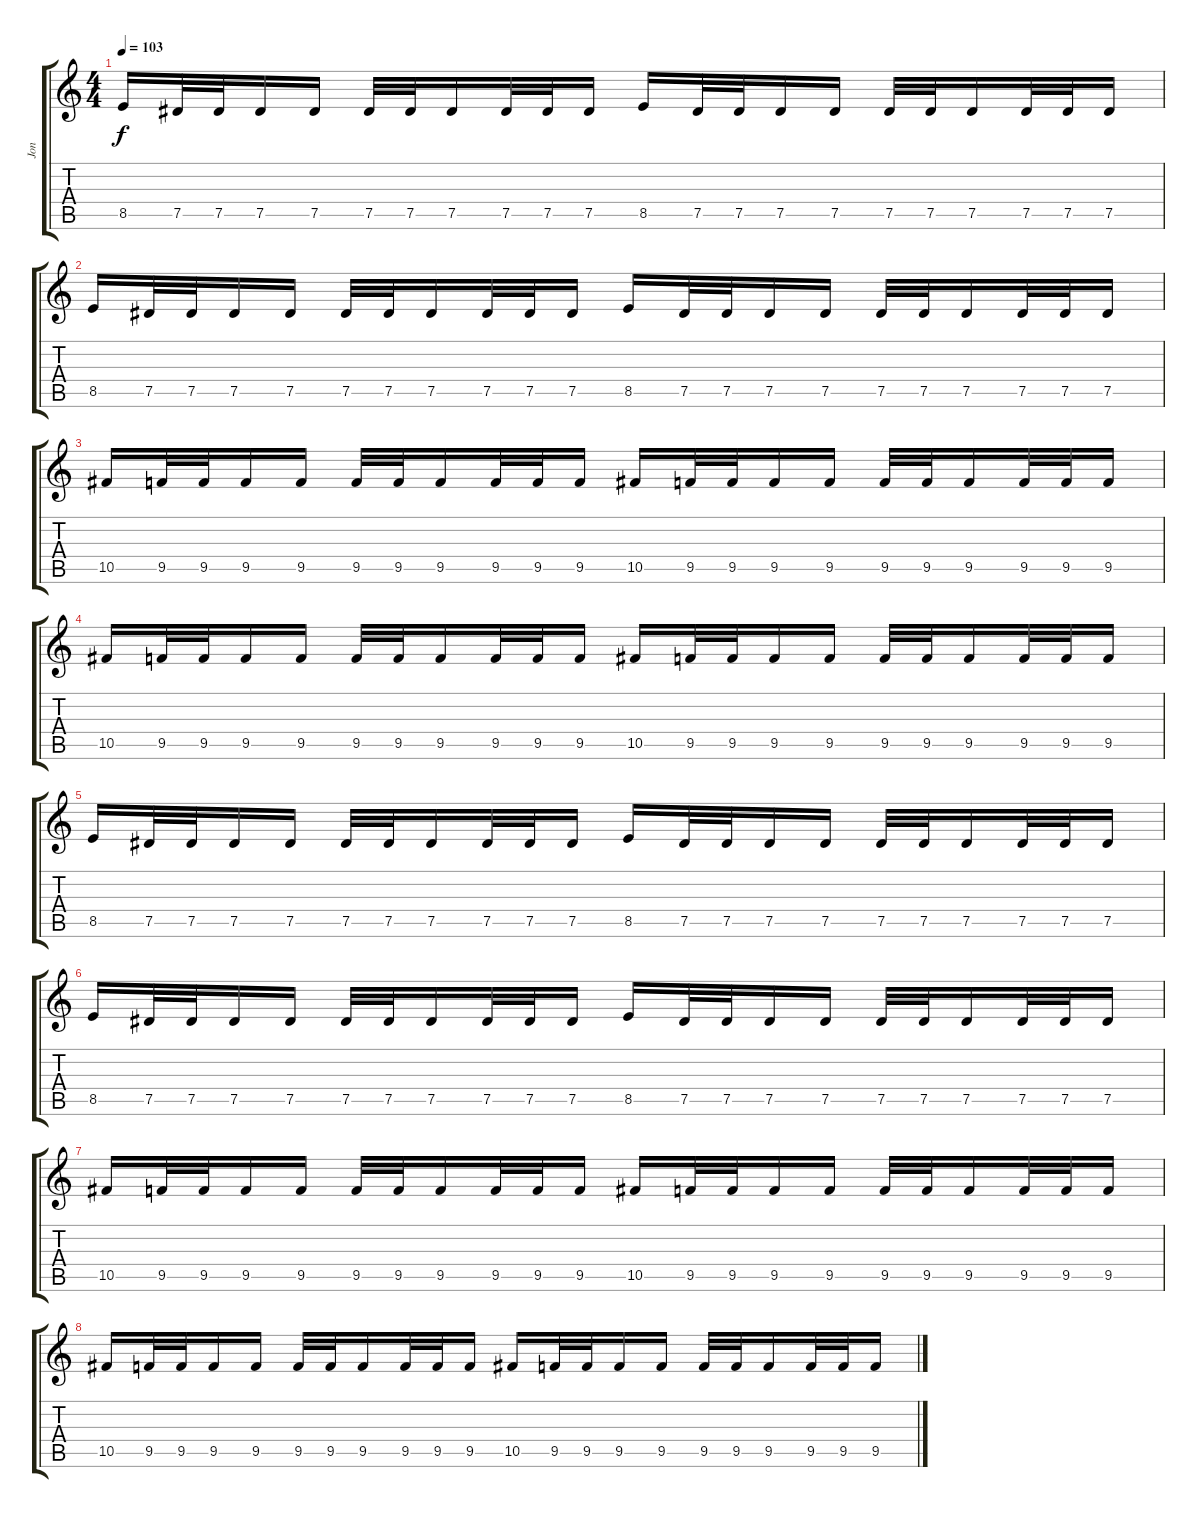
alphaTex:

\track ("Jon" "Jon") {instrument distortionguitar}
\staff {score tabs}
\tuning (Eb4 Bb3 Gb3 Db3 Ab2 Eb2) {hide}
\ts (4 4)
\tempo 103
\clef g2
\ks c
8.5.16{dy f} 7.5.32 7.5.32 7.5.16 7.5.16 7.5.32 7.5.32 7.5.16 7.5.32 7.5.32 7.5.16 8.5.16 7.5.32 7.5.32 7.5.16 7.5.16 7.5.32 7.5.32 7.5.16 7.5.32 7.5.32 7.5.16 |
8.5.16 7.5.32 7.5.32 7.5.16 7.5.16 7.5.32 7.5.32 7.5.16 7.5.32 7.5.32 7.5.16 8.5.16 7.5.32 7.5.32 7.5.16 7.5.16 7.5.32 7.5.32 7.5.16 7.5.32 7.5.32 7.5.16 |
10.5.16 9.5.32 9.5.32 9.5.16 9.5.16 9.5.32 9.5.32 9.5.16 9.5.32 9.5.32 9.5.16 10.5.16 9.5.32 9.5.32 9.5.16 9.5.16 9.5.32 9.5.32 9.5.16 9.5.32 9.5.32 9.5.16 |
10.5.16 9.5.32 9.5.32 9.5.16 9.5.16 9.5.32 9.5.32 9.5.16 9.5.32 9.5.32 9.5.16 10.5.16 9.5.32 9.5.32 9.5.16 9.5.16 9.5.32 9.5.32 9.5.16 9.5.32 9.5.32 9.5.16 |
8.5.16 7.5.32 7.5.32 7.5.16 7.5.16 7.5.32 7.5.32 7.5.16 7.5.32 7.5.32 7.5.16 8.5.16 7.5.32 7.5.32 7.5.16 7.5.16 7.5.32 7.5.32 7.5.16 7.5.32 7.5.32 7.5.16 |
8.5.16 7.5.32 7.5.32 7.5.16 7.5.16 7.5.32 7.5.32 7.5.16 7.5.32 7.5.32 7.5.16 8.5.16 7.5.32 7.5.32 7.5.16 7.5.16 7.5.32 7.5.32 7.5.16 7.5.32 7.5.32 7.5.16 |
10.5.16 9.5.32 9.5.32 9.5.16 9.5.16 9.5.32 9.5.32 9.5.16 9.5.32 9.5.32 9.5.16 10.5.16 9.5.32 9.5.32 9.5.16 9.5.16 9.5.32 9.5.32 9.5.16 9.5.32 9.5.32 9.5.16 |
10.5.16 9.5.32 9.5.32 9.5.16 9.5.16 9.5.32 9.5.32 9.5.16 9.5.32 9.5.32 9.5.16 10.5.16 9.5.32 9.5.32 9.5.16 9.5.16 9.5.32 9.5.32 9.5.16 9.5.32 9.5.32 9.5.16
